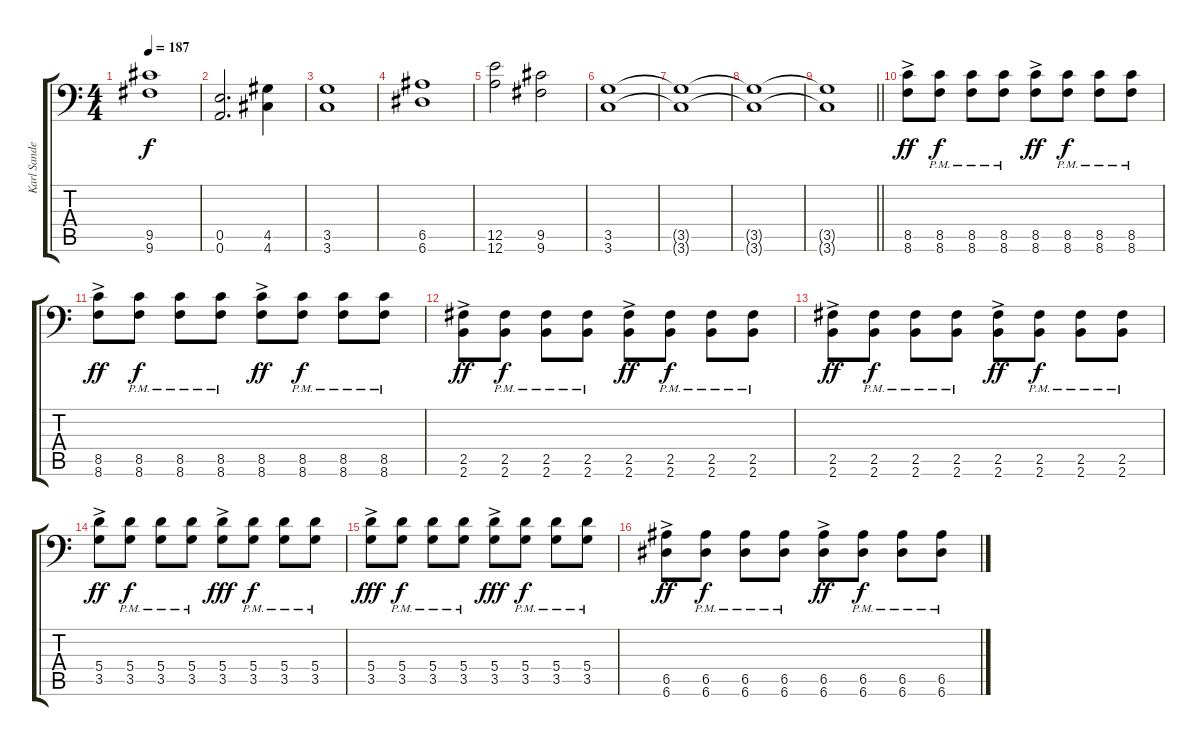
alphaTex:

\track ("Karl Sanders" "Karl Sande") {instrument distortionguitar}
\staff {score tabs}
\tuning (B3 Gb3 D3 A2 E2 A1) {hide}
\ts (4 4)
\tempo 187
\clef f4
\ks c
(9.5{t} 9.6{t}).1{dy f} |
(0.5 0.6).2{d} (4.5 4.6).4 |
(3.5 3.6).1 |
(6.5 6.6).1 |
(12.5 12.6).2 (9.5 9.6).2 |
(3.5 3.6).1 |
(3.5{t} 3.6{t}).1 |
(3.5{t} 3.6{t}).1 |
\barLineRight lightlight
(3.5{t} 3.6{t}).1 |
\section ("" "")
(8.5{ac} 8.6{ac}).8{dy ff} (8.5{pm} 8.6{pm}).8{dy f} (8.5{pm} 8.6{pm}).8 (8.5{pm} 8.6{pm}).8 (8.5{ac} 8.6{ac}).8{dy ff} (8.5{pm} 8.6{pm}).8{dy f} (8.5{pm} 8.6{pm}).8 (8.5{pm} 8.6{pm}).8 |
(8.5{ac} 8.6{ac}).8{dy ff} (8.5{pm} 8.6{pm}).8{dy f} (8.5{pm} 8.6{pm}).8 (8.5{pm} 8.6{pm}).8 (8.5{ac} 8.6{ac}).8{dy ff} (8.5{pm} 8.6{pm}).8{dy f} (8.5{pm} 8.6{pm}).8 (8.5{pm} 8.6{pm}).8 |
(2.5{ac} 2.6{ac}).8{dy ff} (2.5{pm} 2.6{pm}).8{dy f} (2.5{pm} 2.6{pm}).8 (2.5{pm} 2.6{pm}).8 (2.5{ac} 2.6{ac}).8{dy ff} (2.5{pm} 2.6{pm}).8{dy f} (2.5{pm} 2.6{pm}).8 (2.5{pm} 2.6{pm}).8 |
(2.5{ac} 2.6{ac}).8{dy ff} (2.5{pm} 2.6{pm}).8{dy f} (2.5{pm} 2.6{pm}).8 (2.5{pm} 2.6{pm}).8 (2.5{ac} 2.6{ac}).8{dy ff} (2.5{pm} 2.6{pm}).8{dy f} (2.5{pm} 2.6{pm}).8 (2.5{pm} 2.6{pm}).8 |
(5.4{ac} 3.5{ac}).8{dy ff} (5.4{pm} 3.5{pm}).8{dy f} (5.4{pm} 3.5{pm}).8 (5.4{pm} 3.5{pm}).8 (5.4{ac} 3.5{ac}).8{dy fff} (5.4{pm} 3.5{pm}).8{dy f} (5.4{pm} 3.5{pm}).8 (5.4{pm} 3.5{pm}).8 |
(5.4{ac} 3.5{ac}).8{dy fff} (5.4{pm} 3.5{pm}).8{dy f} (5.4{pm} 3.5{pm}).8 (5.4{pm} 3.5{pm}).8 (5.4{ac} 3.5{ac}).8{dy fff} (5.4{pm} 3.5{pm}).8{dy f} (5.4{pm} 3.5{pm}).8 (5.4{pm} 3.5{pm}).8 |
(6.5{ac} 6.6{ac}).8{dy ff} (6.5{pm} 6.6{pm}).8{dy f} (6.5{pm} 6.6{pm}).8 (6.5{pm} 6.6{pm}).8 (6.5{ac} 6.6{ac}).8{dy ff} (6.5{pm} 6.6{pm}).8{dy f} (6.5{pm} 6.6{pm}).8 (6.5{pm} 6.6{pm}).8
